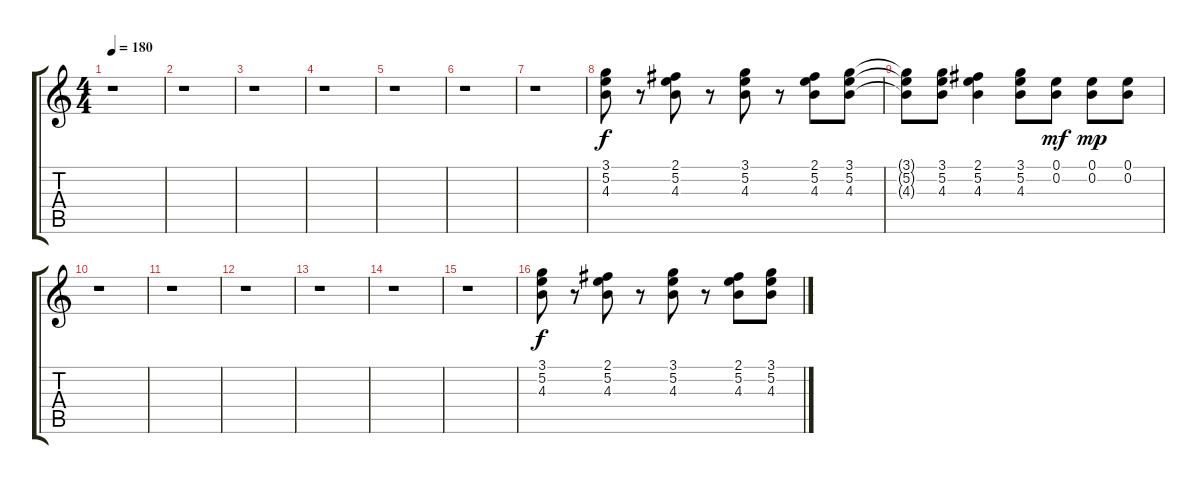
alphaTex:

\track "" {instrument electricguitarmuted}
\staff {score tabs}
\tuning (E4 B3 G3 D3 A2 E2) {hide}
\ts (4 4)
\tempo 180
\clef g2
\ks c
r.1{dy f} |
r.1 |
r.1 |
r.1 |
r.1 |
r.1 |
r.1 |
(3.1 5.2 4.3).8{volume 4 balance 12 instrument distortionguitar} r.8 (2.1 5.2 4.3).8 r.8 (3.1 5.2 4.3).8 r.8 (2.1 5.2 4.3).8 (3.1 5.2 4.3).8 |
(3.1{t} 5.2{t} 4.3{t}).8 (3.1 5.2 4.3).8 (2.1 5.2 4.3).4 (3.1 5.2 4.3).8 (0.1 0.2).8{dy mf} (0.1 0.2).8{dy mp} (0.1 0.2).8 |
r.1 |
r.1 |
r.1 |
r.1 |
r.1 |
r.1 |
(3.1 5.2 4.3).8{dy f} r.8 (2.1 5.2 4.3).8 r.8 (3.1 5.2 4.3).8 r.8 (2.1 5.2 4.3).8 (3.1 5.2 4.3).8
